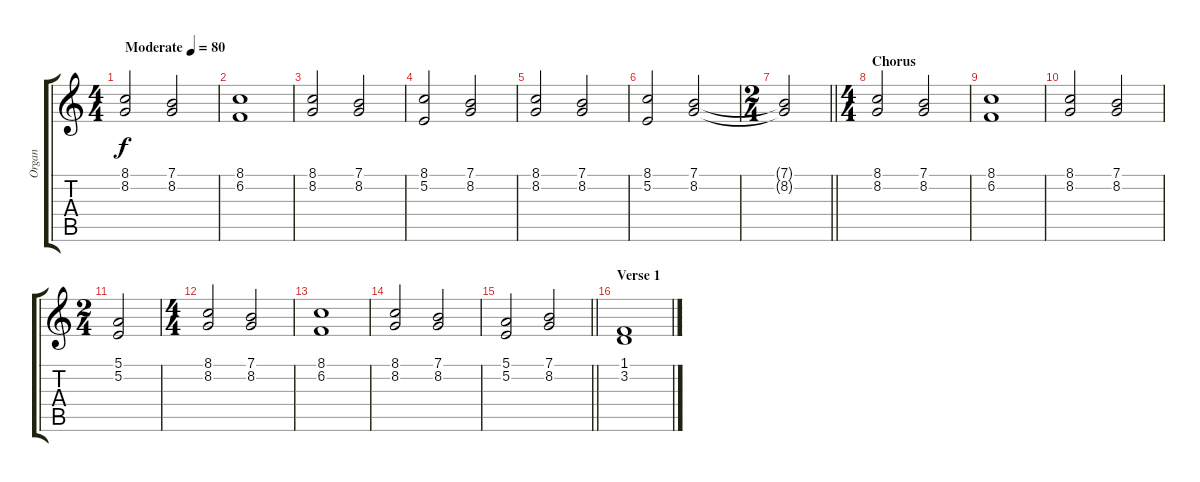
\track ("Organ" "Organ") {instrument percussiveorgan}
\staff {score tabs}
\tuning (E4 B3 G3 D3 A2 E2) {hide}
\ts (4 4)
\tempo (80 "Moderate")
\clef g2
\ks c
(8.1 8.2).2{dy f instrument percussiveorgan} (7.1 8.2).2 |
(8.1 6.2).1 |
(8.1 8.2).2 (7.1 8.2).2 |
(8.1 5.2).2 (7.1 8.2).2 |
(8.1 8.2).2 (7.1 8.2).2 |
(8.1 5.2).2 (7.1 8.2).2 |
\ts (2 4)
\barLineRight lightlight
(7.1{t} 8.2{t}).2 |
\ts (4 4)
\section ("" "Chorus")
(8.1 8.2).2 (7.1 8.2).2 |
(8.1 6.2).1 |
(8.1 8.2).2 (7.1 8.2).2 |
\ts (2 4)
(5.1 5.2).2 |
\ts (4 4)
(8.1 8.2).2 (7.1 8.2).2 |
(8.1 6.2).1 |
(8.1 8.2).2 (7.1 8.2).2 |
\barLineRight lightlight
(5.1 5.2).2 (7.1 8.2).2 |
\section ("" "Verse 1")
(1.1 3.2).1
